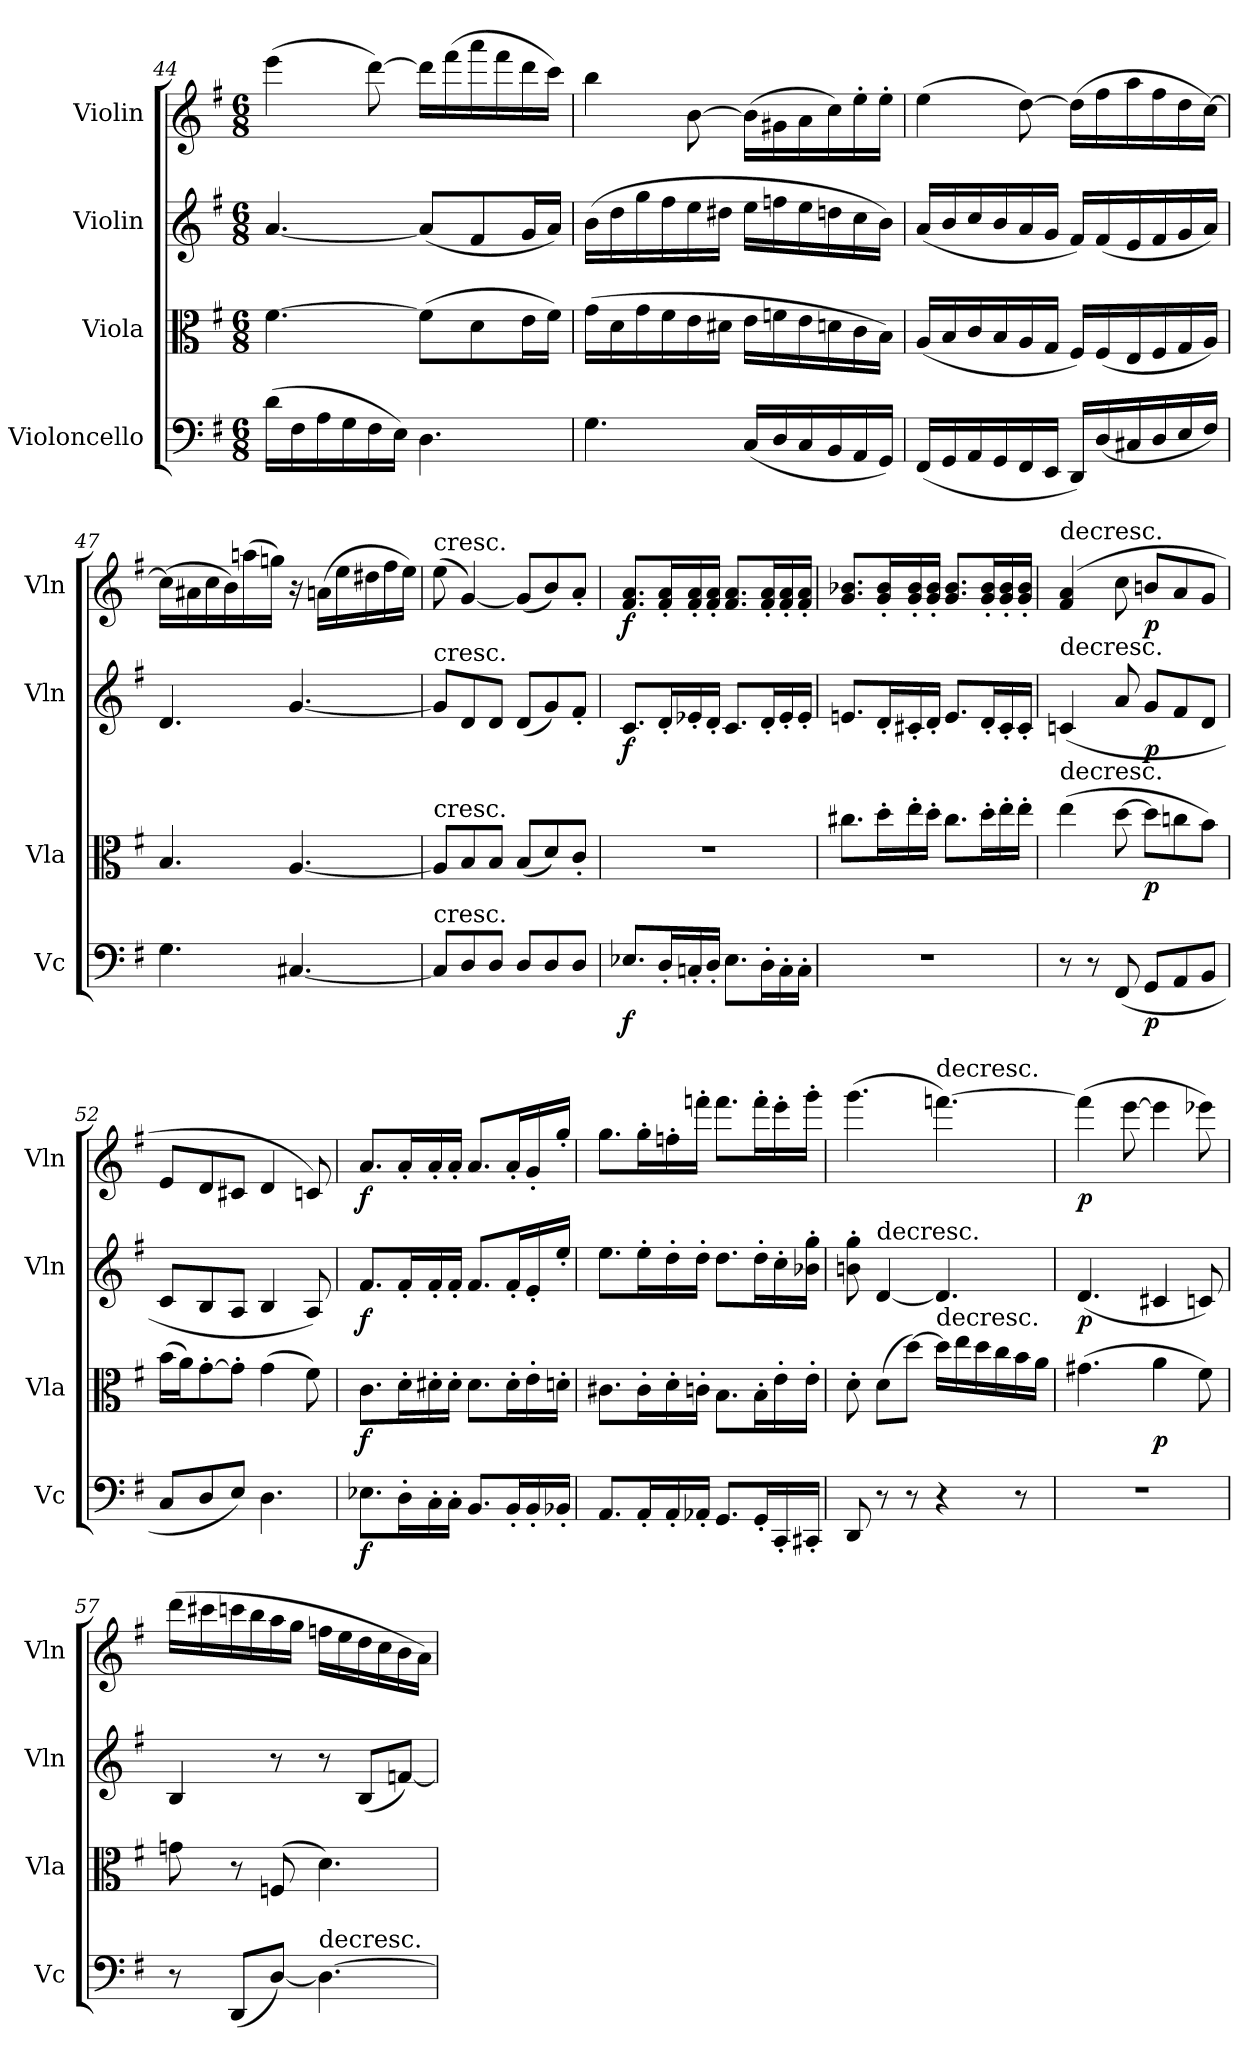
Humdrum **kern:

**kern	**dynam	**kern	**dynam	**kern	**dynam	**kern	**dynam
*part4	*part4	*part3	*part3	*part2	*part2	*part1	*part1
*staff4	*staff4	*staff3	*staff3	*staff2	*staff2	*staff1	*staff1
*I"Violoncello	*	*I"Viola	*	*I"Violin	*	*I"Violin	*
*I'Vc	*	*I'Vla	*	*I'Vln	*	*I'Vln	*
*clefF4	*	*clefC3	*	*clefG2	*	*clefG2	*
*k[f#]	*	*k[f#]	*	*k[f#]	*	*k[f#]	*
*e:	*	*e:	*	*e:	*	*e:	*
*M6/8	*	*M6/8	*	*M6/8	*	*M6/8	*
=44	=44	=44	=44	=44	=44	=44	=44
(16d\LL	.	[4.f#\	.	[4.a/	.	(4eee\	.
16F#\	.	.	.	.	.	.	.
16A\	.	.	.	.	.	.	.
16G\	.	.	.	.	.	.	.
16F#\	.	.	.	.	.	[8ddd\)	.
16E\JJ)	.	.	.	.	.	.	.
4.D\	.	(8f#\L]	.	(8a/L]	.	16ddd\LL]	.
.	.	.	.	.	.	(16fff#\	.
.	.	8d\	.	8f#/	.	16aaa\	.
.	.	.	.	.	.	16fff#\	.
.	.	16e\L	.	16g/L	.	16ddd\	.
.	.	16f#\JJ)	.	16a/JJ)	.	16ccc\JJ)	.
=45	=45	=45	=45	=45	=45	=45	=45
4.G\	.	(16g\LL	.	(16b\LL	.	4bb\	.
.	.	16d\	.	16dd\	.	.	.
.	.	16g\	.	16gg\	.	.	.
.	.	16f#\	.	16ff#\	.	.	.
.	.	16e\	.	16ee\	.	[8b\	.
.	.	16d#X\JJ	.	16dd#X\JJ	.	.	.
(16C/LL	.	16e\LL	.	16ee\LL	.	(16b\LL]	.
16D/	.	16fn\	.	16ffn\	.	16g#X\	.
16C/	.	16e\	.	16ee\	.	16a\	.
16BB/	.	16dn\	.	16ddn\	.	16cc\)	.
16AA/	.	16c\	.	16cc\	.	16ee'\	.
16GG/JJ)	.	16B\JJ)	.	16b\JJ)	.	16ee'\JJ	.
=46	=46	=46	=46	=46	=46	=46	=46
(16FF#/LL	.	(16A/LL	.	(16a/LL	.	(4ee\	.
16GG/	.	16B/	.	16b/	.	.	.
16AA/	.	16c/	.	16cc/	.	.	.
16GG/	.	16B/	.	16b/	.	.	.
16FF#/	.	16A/	.	16a/	.	[8dd\)	.
16EE/JJ	.	16G/JJ	.	16g/JJ	.	.	.
16DD/LL)	.	16F#/LL)	.	16f#/LL)	.	(16dd\LL]	.
(16D/	.	(16F#/	.	(16f#/	.	16ff#\	.
16C#X/	.	16E/	.	16e/	.	16aa\	.
16D/	.	16F#/	.	16f#/	.	16ff#\	.
16E/	.	16G/	.	16g/	.	16dd\	.
16F#/JJ)	.	16A/JJ)	.	16a/JJ)	.	[16cc\JJ)	.
=47	=47	=47	=47	=47	=47	=47	=47
4.G\	.	4.B/	.	4.d/	.	(16cc\LL]	.
.	.	.	.	.	.	16a#X\	.
.	.	.	.	.	.	16cc\	.
.	.	.	.	.	.	16b\)	.
.	.	.	.	.	.	(16aan\	.
.	.	.	.	.	.	16ggn\JJ)	.
[4.C#X/	.	[4.A/	.	[4.g/	.	16r	.
.	.	.	.	.	.	(16an\LL	.
.	.	.	.	.	.	16ee\	.
.	.	.	.	.	.	16dd#X\	.
.	.	.	.	.	.	16ff#\	.
.	.	.	.	.	.	16ee\JJ)	.
=48	=48	=48	=48	=48	=48	=48	=48
!	!	!	!	!	!	!LO:TX:t=cresc.	!
!	!	!	!	!LO:TX:t=cresc.	!	!	!
!	!	!LO:TX:t=cresc.	!	!	!	!	!
!LO:TX:t=cresc.	!	!	!	!	!	!	!
8C#/L]	.	8A/L]	.	8g/L]	.	(8ee\	.
8D/	.	8B/	.	8d/	.	[4g/)	.
8D/J	.	8B/J	.	8d/J	.	.	.
8D/L	.	(8B/L	.	(8d/L	.	(8g/L]	.
8D/	.	8d/)	.	8g/)	.	8b/)	.
8D/J	.	8c'/J	.	8f#'/J	.	8a'/J	.
=49	=49	=49	=49	=49	=49	=49	=49
8.E-X/L	f	2.r	.	8.c/L	f	8.f#/ 8.a/L	f
16D'/L	.	.	.	16d'/L	.	16f#'/ 16a'/L	.
16Cn'/	.	.	.	16e-X'/	.	16f#'/ 16a'/	.
16D'/JJ	.	.	.	16d'/JJ	.	16f#'/ 16a'/JJ	.
8.E-\L	.	.	.	8.c/L	.	8.f#/ 8.a/L	.
16D'\L	.	.	.	16d'/L	.	16f#'/ 16a'/L	.
16C'\	.	.	.	16e-'/	.	16f#'/ 16a'/	.
16C'\JJ	.	.	.	16e-'/JJ	.	16f#'/ 16a'/JJ	.
=50	=50	=50	=50	=50	=50	=50	=50
2.r	.	8.cc#X\L	.	8.en/L	.	8.g/ 8.b-X/L	.
.	.	16dd'\L	.	16d'/L	.	16g'/ 16b-'/L	.
.	.	16ee'\	.	16c#X'/	.	16g'/ 16b-'/	.
.	.	16dd'\JJ	.	16d'/JJ	.	16g'/ 16b-'/JJ	.
.	.	8.cc#\L	.	8.e/L	.	8.g/ 8.b-/L	.
.	.	16dd'\L	.	16d'/L	.	16g'/ 16b-'/L	.
.	.	16ee'\	.	16c#'/	.	16g'/ 16b-'/	.
.	.	16ee'\JJ	.	16c#'/JJ	.	16g'/ 16b-'/JJ	.
=51	=51	=51	=51	=51	=51	=51	=51
!	!	!	!	!	!	!LO:TX:t=decresc.	!
!	!	!	!	!LO:TX:t=decresc.	!	!	!
!	!	!LO:TX:t=decresc.	!	!	!	!	!
8r	.	(4ee\	.	(4cn/	.	(4f#/ 4a/	.
8r	.	.	.	.	.	.	.
(8FF#/	.	[8dd\	.	8a/	.	8cc\	.
8GG/L	p	8dd\L]	p	8g/L	p	8bn/L	p
8AA/	.	8ccn\	.	8f#/	.	8a/	.
8BB/J	.	8b\J)	.	8d/J	.	8g/J	.
=52	=52	=52	=52	=52	=52	=52	=52
8C/L	.	(16b\LL	.	8c/L	.	8e/L	.
.	.	16a\J)	.	.	.	.	.
8D/	.	[8g'\	.	8B/	.	8d/	.
8E/J)	.	8g'\J]	.	8A/J	.	8c#X/J	.
4.D\	.	(4g\	.	4B/	.	4d/	.
.	.	8f#\)	.	8A/)	.	8cn/)	.
=53	=53	=53	=53	=53	=53	=53	=53
8.E-X\L	f	8.c\L	f	8.f#/L	f	8.a/L	f
16D'\L	.	16d'\L	.	16f#'/L	.	16a'/L	.
16C'\	.	16d#X'\	.	16f#'/	.	16a'/	.
16C'\JJ	.	16d#'\JJ	.	16f#'/JJ	.	16a'/JJ	.
8.BB/L	.	8.d#\L	.	8.f#/L	.	8.a/L	.
16BB'/L	.	16d#'\L	.	16f#'/L	.	16a'/L	.
16BB'/	.	16e'\	.	16e'/	.	16g'/	.
16BB-X'/JJ	.	16dn'\JJ	.	16ee'/JJ	.	16gg'/JJ	.
=54	=54	=54	=54	=54	=54	=54	=54
8.AA/L	.	8.c#X\L	.	8.ee\L	.	8.gg\L	.
16AA'/L	.	16c#'\L	.	16ee'\L	.	16gg'\L	.
16AA'/	.	16d'\	.	16dd'\	.	16ffn'\	.
16AA-X'/JJ	.	16cn'\JJ	.	16dd'\JJ	.	16fffn'\JJ	.
8.GG/L	.	8.B\L	.	8.dd\L	.	8.fff\L	.
16GG'/L	.	16B'\L	.	16dd'\L	.	16fff'\L	.
16CC'/	.	16e'\	.	16cc'\	.	16eee'\	.
16CC#X'/JJ	.	16e'\JJ	.	16b-X'\ 16gg'\JJ	.	16ggg'\JJ	.
=55	=55	=55	=55	=55	=55	=55	=55
8DD/	.	8d'\	.	8bn'\ 8gg'\	.	(4.ggg\	.
!	!	!	!	!LO:TX:t=decresc.	!	!	!
8r	.	(8d\L	.	[4d/	.	.	.
8r	.	[8dd\J)	.	.	.	.	.
!	!	!	!	!	!	!LO:TX:t=decresc.	!
!	!	!LO:TX:t=decresc.	!	!	!	!	!
4r	.	16dd\LL]	.	4.d/]	.	[4.fffn\)	.
.	.	16ee\	.	.	.	.	.
.	.	16dd\	.	.	.	.	.
.	.	16cc\	.	.	.	.	.
8r	.	16b\	.	.	.	.	.
.	.	16a\JJ	.	.	.	.	.
=56	=56	=56	=56	=56	=56	=56	=56
2.r	.	(4.g#X\	.	(4.d/	p	(4fff\]	p
.	.	.	.	.	.	[8eee\	.
.	.	4a\	p	4c#X/	.	4eee\]	.
.	.	8f#\)	.	8cn/)	.	8eee-X\)	.
=57	=57	=57	=57	=57	=57	=57	=57
8r	.	8gn\	.	4B/	.	(16ddd\LL	.
.	.	.	.	.	.	16ccc#X\	.
(8DD/L	.	8r	.	.	.	16cccn\	.
.	.	.	.	.	.	16bb\	.
[8D/J)	.	(8Fn/	.	8r	.	16aa\	.
.	.	.	.	.	.	16gg\JJ	.
!LO:TX:t=decresc.	!	!	!	!	!	!	!
4.D\_	.	4.d\)	.	8r	.	16ffn\LL	.
.	.	.	.	.	.	16ee\	.
.	.	.	.	(8B/L	.	16dd\	.
.	.	.	.	.	.	16cc\	.
.	.	.	.	[8fn/J)	.	16b\	.
.	.	.	.	.	.	16a\JJ)	.
=	=	=	=	=	=	=	=
*-	*-	*-	*-	*-	*-	*-	*-
